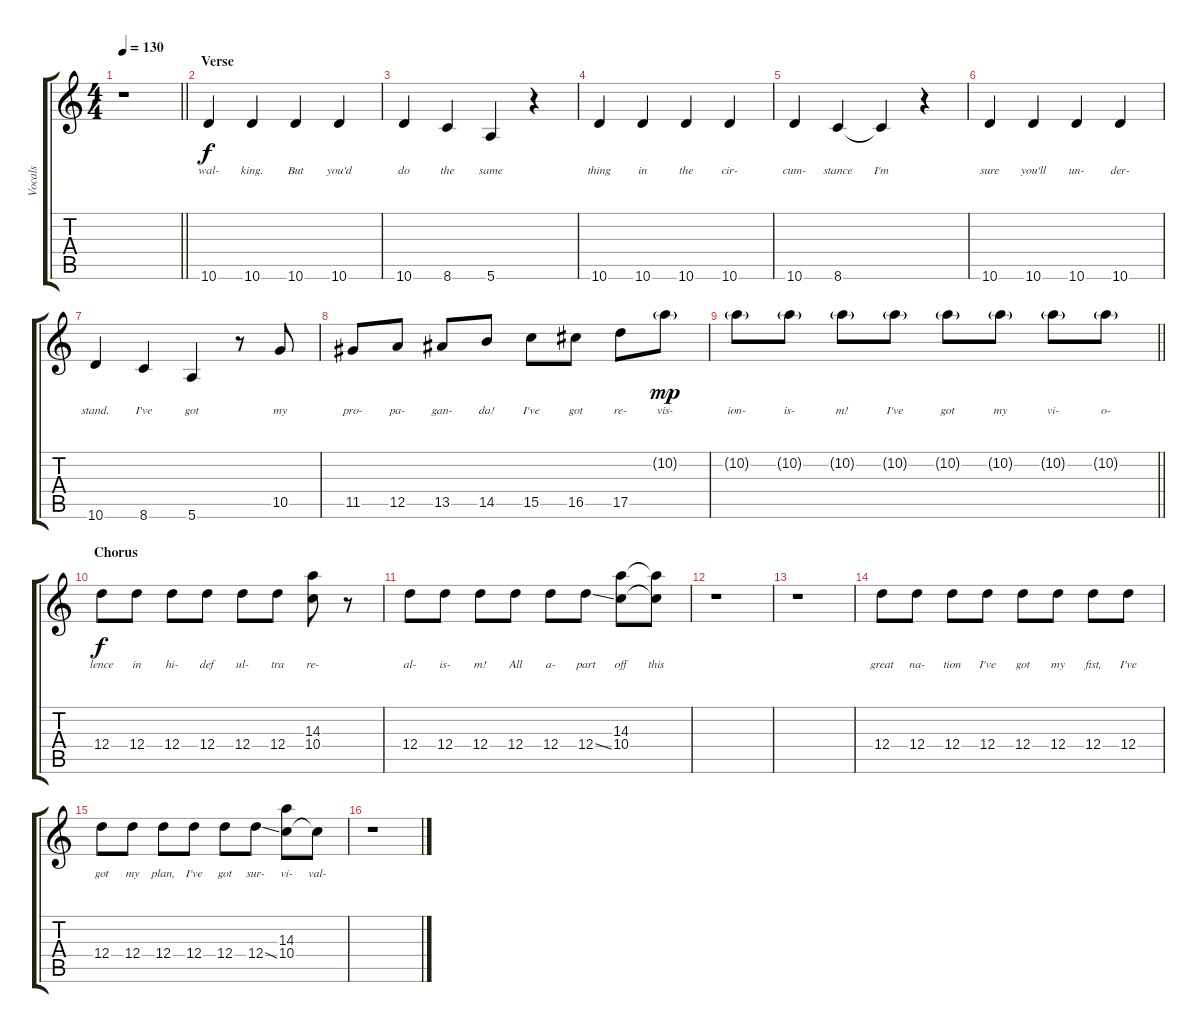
\track ("Vocals" "Vocals") {instrument acousticguitarsteel}
\staff {score tabs}
\tuning (E4 B3 G3 D3 A2 E2) {hide}
\ts (4 4)
\tempo 130
\clef g2
\barLineRight lightlight
\ks c
r.1{dy f} |
\section ("" "Verse")
10.6.4{lyrics (0 "wal-") lyrics (1 "") lyrics (2 "") lyrics (3 "") lyrics (4 "")} 10.6.4{lyrics (0 "king.") lyrics (1 "") lyrics (2 "") lyrics (3 "") lyrics (4 "")} 10.6.4{lyrics (0 "But") lyrics (1 "") lyrics (2 "") lyrics (3 "") lyrics (4 "")} 10.6.4{lyrics (0 "you'd") lyrics (1 "") lyrics (2 "") lyrics (3 "") lyrics (4 "")} |
10.6.4{lyrics (0 "do") lyrics (1 "") lyrics (2 "") lyrics (3 "") lyrics (4 "")} 8.6.4{lyrics (0 "the") lyrics (1 "") lyrics (2 "") lyrics (3 "") lyrics (4 "")} 5.6.4{lyrics (0 "same") lyrics (1 "") lyrics (2 "") lyrics (3 "") lyrics (4 "")} r.4 |
10.6.4{lyrics (0 "thing") lyrics (1 "") lyrics (2 "") lyrics (3 "") lyrics (4 "")} 10.6.4{lyrics (0 "in") lyrics (1 "") lyrics (2 "") lyrics (3 "") lyrics (4 "")} 10.6.4{lyrics (0 "the") lyrics (1 "") lyrics (2 "") lyrics (3 "") lyrics (4 "")} 10.6.4{lyrics (0 "cir-") lyrics (1 "") lyrics (2 "") lyrics (3 "") lyrics (4 "")} |
10.6.4{lyrics (0 "cum-") lyrics (1 "") lyrics (2 "") lyrics (3 "") lyrics (4 "")} 8.6.4{lyrics (0 "stance") lyrics (1 "") lyrics (2 "") lyrics (3 "") lyrics (4 "")} 8.6{t}.4{lyrics (0 "I'm") lyrics (1 "") lyrics (2 "") lyrics (3 "") lyrics (4 "")} r.4 |
10.6.4{lyrics (0 "sure") lyrics (1 "") lyrics (2 "") lyrics (3 "") lyrics (4 "")} 10.6.4{lyrics (0 "you'll") lyrics (1 "") lyrics (2 "") lyrics (3 "") lyrics (4 "")} 10.6.4{lyrics (0 "un-") lyrics (1 "") lyrics (2 "") lyrics (3 "") lyrics (4 "")} 10.6.4{lyrics (0 "der-") lyrics (1 "") lyrics (2 "") lyrics (3 "") lyrics (4 "")} |
10.6.4{lyrics (0 "stand.") lyrics (1 "") lyrics (2 "") lyrics (3 "") lyrics (4 "")} 8.6.4{lyrics (0 "I've") lyrics (1 "") lyrics (2 "") lyrics (3 "") lyrics (4 "")} 5.6.4{lyrics (0 "got") lyrics (1 "") lyrics (2 "") lyrics (3 "") lyrics (4 "")} r.8 10.5.8{lyrics (0 "my") lyrics (1 "") lyrics (2 "") lyrics (3 "") lyrics (4 "")} |
11.5.8{lyrics (0 "pro-") lyrics (1 "") lyrics (2 "") lyrics (3 "") lyrics (4 "")} 12.5.8{lyrics (0 "pa-") lyrics (1 "") lyrics (2 "") lyrics (3 "") lyrics (4 "")} 13.5.8{lyrics (0 "gan-") lyrics (1 "") lyrics (2 "") lyrics (3 "") lyrics (4 "")} 14.5.8{lyrics (0 "da!") lyrics (1 "") lyrics (2 "") lyrics (3 "") lyrics (4 "")} 15.5.8{lyrics (0 "I've") lyrics (1 "") lyrics (2 "") lyrics (3 "") lyrics (4 "")} 16.5.8{lyrics (0 "got") lyrics (1 "") lyrics (2 "") lyrics (3 "") lyrics (4 "")} 17.5.8{lyrics (0 "re-") lyrics (1 "") lyrics (2 "") lyrics (3 "") lyrics (4 "")} 10.2{g}.8{lyrics (0 "vis-") lyrics (1 "") lyrics (2 "") lyrics (3 "") lyrics (4 "") dy mp} |
\barLineRight lightlight
10.2{g}.8{lyrics (0 "ion-") lyrics (1 "") lyrics (2 "") lyrics (3 "") lyrics (4 "")} 10.2{g}.8{lyrics (0 "is-") lyrics (1 "") lyrics (2 "") lyrics (3 "") lyrics (4 "")} 10.2{g}.8{lyrics (0 "m!") lyrics (1 "") lyrics (2 "") lyrics (3 "") lyrics (4 "")} 10.2{g}.8{lyrics (0 "I've") lyrics (1 "") lyrics (2 "") lyrics (3 "") lyrics (4 "")} 10.2{g}.8{lyrics (0 "got") lyrics (1 "") lyrics (2 "") lyrics (3 "") lyrics (4 "")} 10.2{g}.8{lyrics (0 "my") lyrics (1 "") lyrics (2 "") lyrics (3 "") lyrics (4 "")} 10.2{g}.8{lyrics (0 "vi-") lyrics (1 "") lyrics (2 "") lyrics (3 "") lyrics (4 "")} 10.2{g}.8{lyrics (0 "o-") lyrics (1 "") lyrics (2 "") lyrics (3 "") lyrics (4 "")} |
\section ("" "Chorus")
12.4.8{lyrics (0 "lence") lyrics (1 "") lyrics (2 "") lyrics (3 "") lyrics (4 "") dy f} 12.4.8{lyrics (0 "in") lyrics (1 "") lyrics (2 "") lyrics (3 "") lyrics (4 "")} 12.4.8{lyrics (0 "hi-") lyrics (1 "") lyrics (2 "") lyrics (3 "") lyrics (4 "")} 12.4.8{lyrics (0 "def") lyrics (1 "") lyrics (2 "") lyrics (3 "") lyrics (4 "")} 12.4.8{lyrics (0 "ul-") lyrics (1 "") lyrics (2 "") lyrics (3 "") lyrics (4 "")} 12.4.8{lyrics (0 "tra") lyrics (1 "") lyrics (2 "") lyrics (3 "") lyrics (4 "")} (14.3 10.4).8{lyrics (0 "re-") lyrics (1 "") lyrics (2 "") lyrics (3 "") lyrics (4 "")} r.8 |
12.4.8{lyrics (0 "al-") lyrics (1 "") lyrics (2 "") lyrics (3 "") lyrics (4 "")} 12.4.8{lyrics (0 "is-") lyrics (1 "") lyrics (2 "") lyrics (3 "") lyrics (4 "")} 12.4.8{lyrics (0 "m!") lyrics (1 "") lyrics (2 "") lyrics (3 "") lyrics (4 "")} 12.4.8{lyrics (0 "All") lyrics (1 "") lyrics (2 "") lyrics (3 "") lyrics (4 "")} 12.4.8{lyrics (0 "a-") lyrics (1 "") lyrics (2 "") lyrics (3 "") lyrics (4 "")} 12.4{ss}.8{lyrics (0 "part") lyrics (1 "") lyrics (2 "") lyrics (3 "") lyrics (4 "")} (14.3 10.4).8{lyrics (0 "off") lyrics (1 "") lyrics (2 "") lyrics (3 "") lyrics (4 "")} (14.3{t} 10.4{t}).8{lyrics (0 "this") lyrics (1 "") lyrics (2 "") lyrics (3 "") lyrics (4 "")} |
r.1 |
r.1 |
12.4.8{lyrics (0 "great") lyrics (1 "") lyrics (2 "") lyrics (3 "") lyrics (4 "")} 12.4.8{lyrics (0 "na-") lyrics (1 "") lyrics (2 "") lyrics (3 "") lyrics (4 "")} 12.4.8{lyrics (0 "tion") lyrics (1 "") lyrics (2 "") lyrics (3 "") lyrics (4 "")} 12.4.8{lyrics (0 "I've") lyrics (1 "") lyrics (2 "") lyrics (3 "") lyrics (4 "")} 12.4.8{lyrics (0 "got") lyrics (1 "") lyrics (2 "") lyrics (3 "") lyrics (4 "")} 12.4.8{lyrics (0 "my") lyrics (1 "") lyrics (2 "") lyrics (3 "") lyrics (4 "")} 12.4.8{lyrics (0 "fist,") lyrics (1 "") lyrics (2 "") lyrics (3 "") lyrics (4 "")} 12.4.8{lyrics (0 "I've") lyrics (1 "") lyrics (2 "") lyrics (3 "") lyrics (4 "")} |
12.4.8{lyrics (0 "got") lyrics (1 "") lyrics (2 "") lyrics (3 "") lyrics (4 "")} 12.4.8{lyrics (0 "my") lyrics (1 "") lyrics (2 "") lyrics (3 "") lyrics (4 "")} 12.4.8{lyrics (0 "plan,") lyrics (1 "") lyrics (2 "") lyrics (3 "") lyrics (4 "")} 12.4.8{lyrics (0 "I've") lyrics (1 "") lyrics (2 "") lyrics (3 "") lyrics (4 "")} 12.4.8{lyrics (0 "got") lyrics (1 "") lyrics (2 "") lyrics (3 "") lyrics (4 "")} 12.4{ss}.8{lyrics (0 "sur-") lyrics (1 "") lyrics (2 "") lyrics (3 "") lyrics (4 "")} (14.3 10.4).8{lyrics (0 "vi-") lyrics (1 "") lyrics (2 "") lyrics (3 "") lyrics (4 "")} 10.4{t}.8{lyrics (0 "val-") lyrics (1 "") lyrics (2 "") lyrics (3 "") lyrics (4 "")} |
r.1
